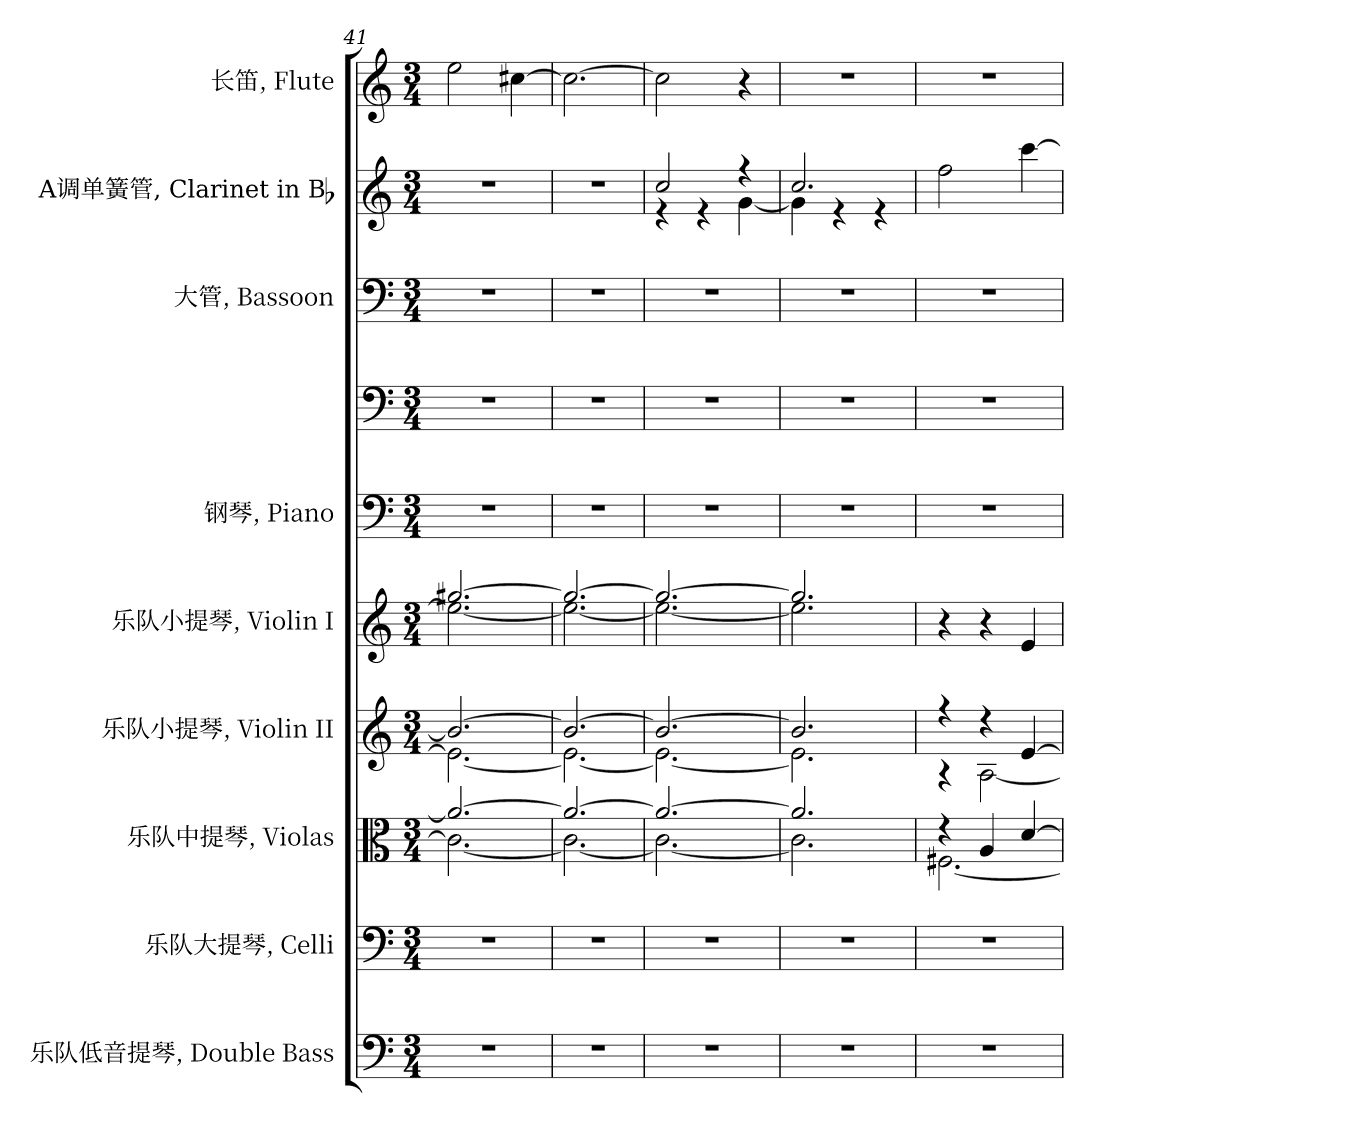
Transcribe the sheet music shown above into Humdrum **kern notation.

**kern	**kern	**kern	**kern	**kern	**kern	**kern	**kern	**kern	**kern
*part9	*part8	*part7	*part6	*part5	*part4	*part4	*part3	*part2	*part1
*staff10	*staff9	*staff8	*staff7	*staff6	*staff5	*staff4	*staff3	*staff2	*staff1
*I"乐队低音提琴, Double Bass	*I"乐队大提琴, Celli	*I"乐队中提琴, Violas	*I"乐队小提琴, Violin II	*I"乐队小提琴, Violin I	*I"钢琴, Piano	*	*I"大管, Bassoon	*I"A调单簧管, Clarinet in Bb	*I"长笛, Flute
*	*	*I'Vlas.	*	*	*I'Pno.	*	*I'Bsn.	*I'A Cl.	*I'Fl.
*clefF4	*clefF4	*clefC3	*clefG2	*clefG2	*clefF4	*clefF4	*clefF4	*clefG2	*clefG2
*ITrd7c12	*	*	*	*	*	*	*	*ITrd2c3	*
*k[]	*k[]	*k[]	*k[]	*k[]	*k[]	*k[]	*k[]	*k[f#c#g#]	*k[]
*M3/4	*M3/4	*M3/4	*M3/4	*M3/4	*M3/4	*M3/4	*M3/4	*M3/4	*M3/4
=41	=41	=41	=41	=41	=41	=41	=41	=41	=41
*	*	*^	*^	*^	*	*	*	*	*
2.r	2.r	2.a/_	2.c#\_	2.b/_	2.e\_	[2.gg#X/	2.ee\_	2.r	2.r	2.r	2.r	2ee\
.	.	.	.	.	.	.	.	.	.	.	.	[4cc#X\
=42	=42	=42	=42	=42	=42	=42	=42	=42	=42	=42	=42	=42
2.r	2.r	2.a/_	2.c#\_	2.b/_	2.e\_	2.gg#/_	2.ee\_	2.r	2.r	2.r	2.r	2.cc#\_
=43	=43	=43	=43	=43	=43	=43	=43	=43	=43	=43	=43	=43
*	*	*	*	*	*	*	*	*	*	*	*^	*
2.r	2.r	2.a/_	2.c#\_	2.b/_	2.e\_	2.gg#/_	2.ee\_	2.r	2.r	2.r	2a/	4r	2cc#\]
.	.	.	.	.	.	.	.	.	.	.	.	4r	.
.	.	.	.	.	.	.	.	.	.	.	4r	[4e\	4r
=44	=44	=44	=44	=44	=44	=44	=44	=44	=44	=44	=44	=44	=44
2.r	2.r	2.a/]	2.c#\]	2.b/]	2.e\]	2.gg#/]	2.ee\]	2.r	2.r	2.r	2.a/	4e\]	2.r
.	.	.	.	.	.	.	.	.	.	.	.	4r	.
.	.	.	.	.	.	.	.	.	.	.	.	4r	.
*	*	*	*	*	*	*v	*v	*	*	*	*v	*v	*
!!LO:PB:g=z
=45	=45	=45	=45	=45	=45	=45	=45	=45	=45	=45	=45
2.r	2.r	4r	[2.F#X\	4r	4r	4r	2.r	2.r	2.r	2dd\	2.r
.	.	4A/	.	4r	[2A\	4r	.	.	.	.	.
.	.	[4d/	.	[4e/	.	4e/	.	.	.	[4aa\	.
*	*	*v	*v	*	*	*	*	*	*	*	*
*	*	*	*v	*v	*	*	*	*	*	*
=	=	=	=	=	=	=	=	=	=
*-	*-	*-	*-	*-	*-	*-	*-	*-	*-
